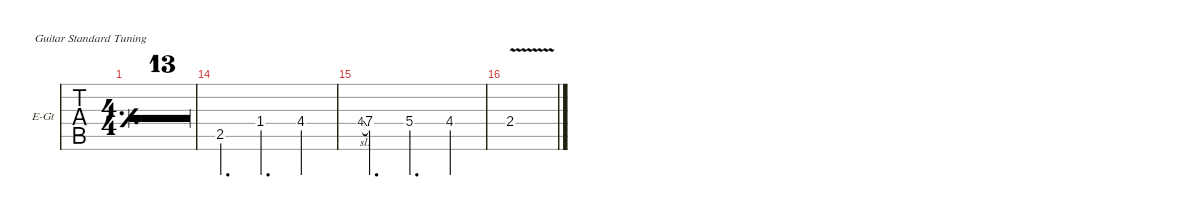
\defaultSystemsLayout 4
\hideDynamics
\bracketExtendMode groupsimilarinstruments
\firstSystemTrackNameOrientation horizontal
\otherSystemsTrackNameOrientation horizontal
\track ("Guitar I (overdub)" "E-Gt") {multiBarRest instrument distortionguitar}
\staff {tabs}
\tuning (E4 B3 G3 D3 A2 E2)
\ts (4 4)
\tempo 164
\clef g2
\simile simple
\ks eminor
|
|
|
|
|
|
|
|
|
|
|
|
|
2.5.4{d} 1.4.4{d} 4.4.4 |
4.4{sl}.8{gr onbeat} 7.4.4{d} 5.4.4{d} 4.4.4 |
2.4{v}.1
